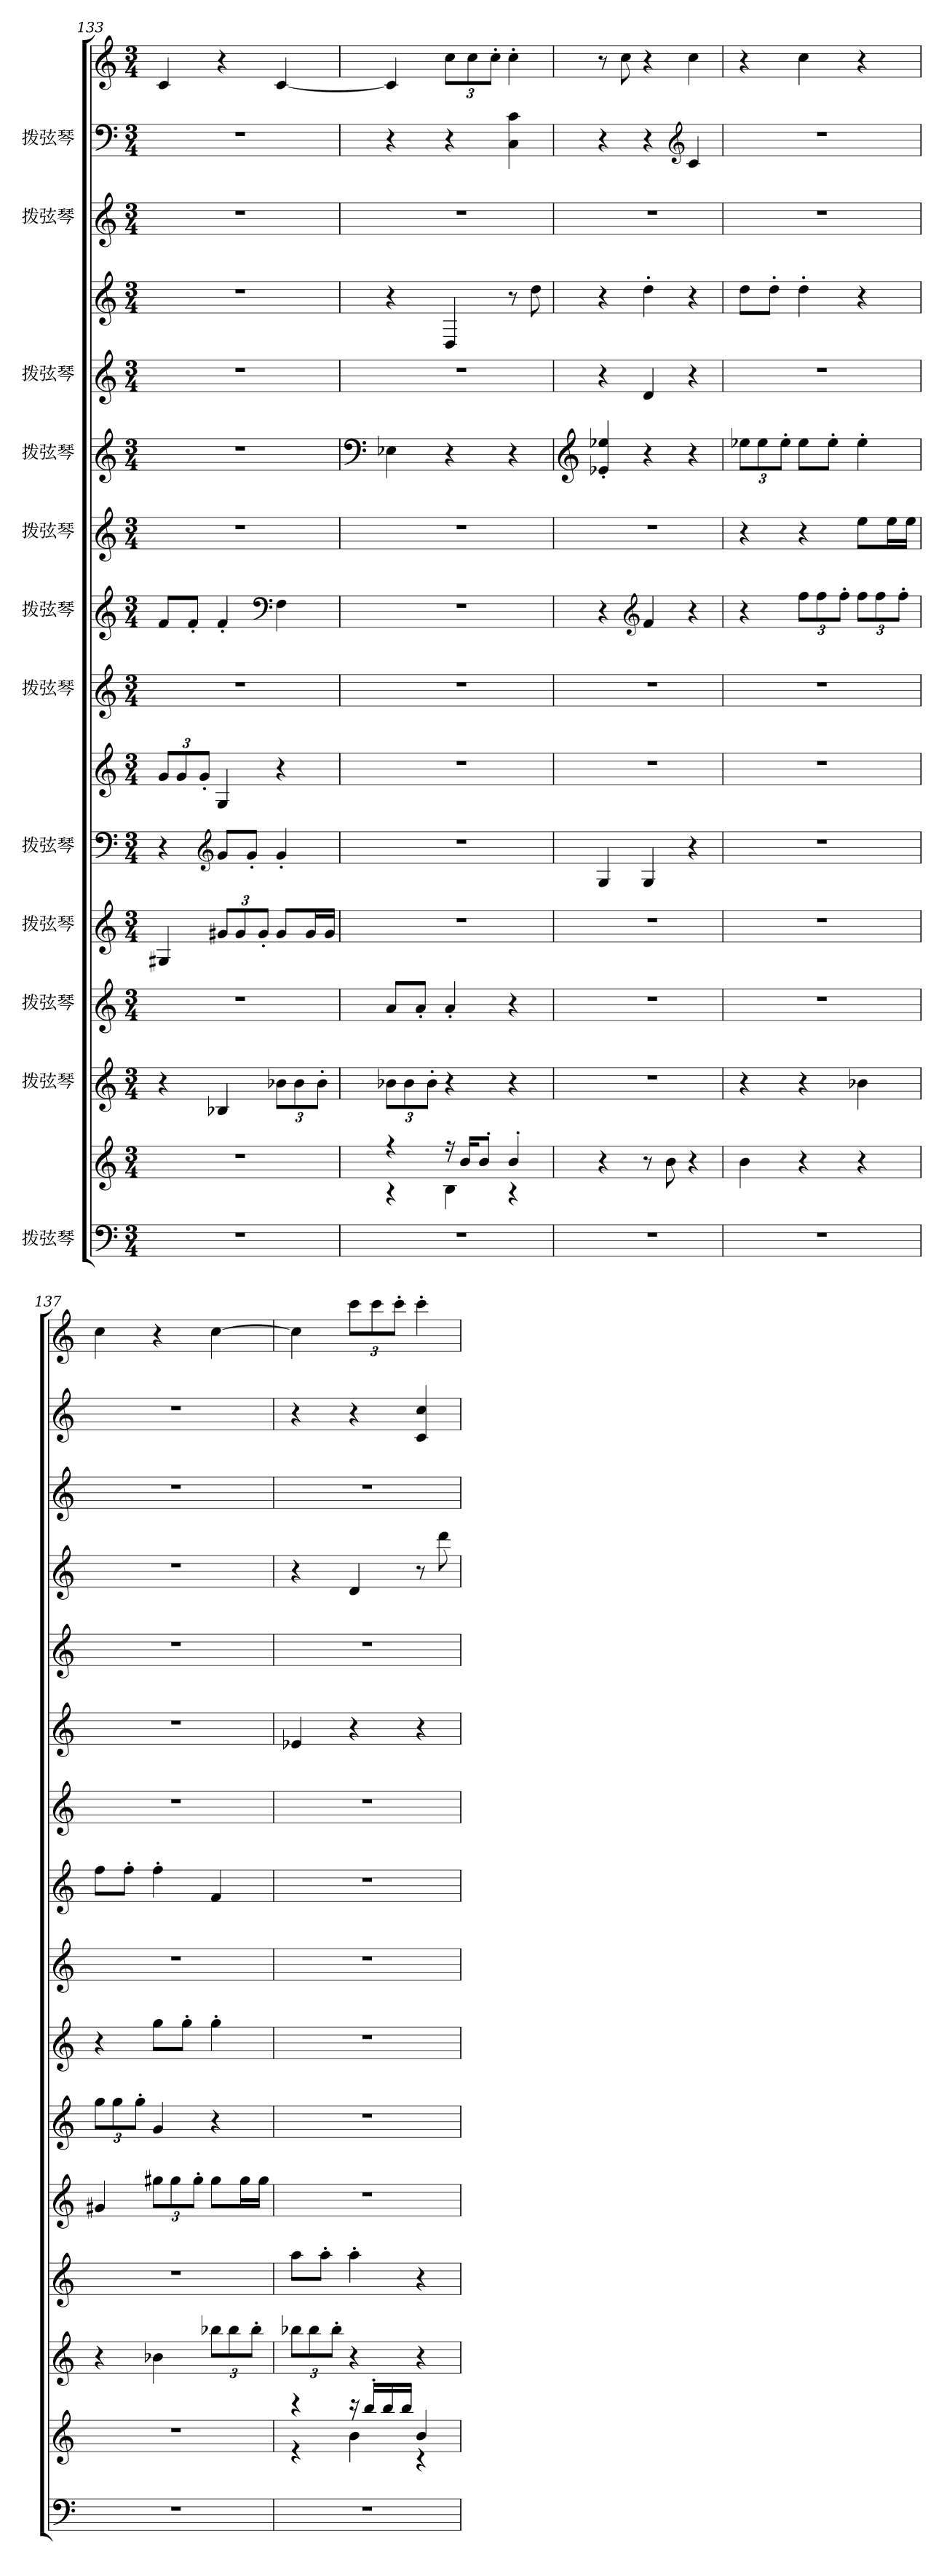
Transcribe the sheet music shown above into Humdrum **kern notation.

**kern	**kern	**kern	**kern	**kern	**kern	**kern	**kern	**kern	**kern	**kern	**kern	**kern	**kern	**kern	**kern
*part12	*part12	*part11	*part10	*part9	*part8	*part8	*part7	*part6	*part5	*part4	*part3	*part3	*part2	*part1	*part1
*staff16	*staff15	*staff14	*staff13	*staff12	*staff11	*staff10	*staff9	*staff8	*staff7	*staff6	*staff5	*staff4	*staff3	*staff2	*staff1
*I"拨弦琴	*	*I"拨弦琴	*I"拨弦琴	*I"拨弦琴	*I"拨弦琴	*	*I"拨弦琴	*I"拨弦琴	*I"拨弦琴	*I"拨弦琴	*I"拨弦琴	*	*I"拨弦琴	*I"拨弦琴	*
*clefF4	*clefG2	*clefG2	*clefG2	*clefG2	*clefF4	*clefG2	*clefG2	*clefG2	*clefG2	*clefG2	*clefG2	*clefG2	*clefG2	*clefF4	*clefG2
*k[]	*k[]	*k[]	*k[]	*k[]	*k[]	*k[]	*k[]	*k[]	*k[]	*k[]	*k[]	*k[]	*k[]	*k[]	*k[]
*M3/4	*M3/4	*M3/4	*M3/4	*M3/4	*M3/4	*M3/4	*M3/4	*M3/4	*M3/4	*M3/4	*M3/4	*M3/4	*M3/4	*M3/4	*M3/4
*	*	*	*	*	*	*Xbrackettup	*	*	*	*	*	*	*	*	*
=133	=133	=133	=133	=133	=133	=133	=133	=133	=133	=133	=133	=133	=133	=133	=133
2.r	2.r	4r	2.r	4G#X/	4r	12g/L	2.r	8f/L	2.r	2.r	2.r	2.r	2.r	2.r	4c/
.	.	.	.	.	.	12g/	.	.	.	.	.	.	.	.	.
.	.	.	.	.	.	.	.	8f'/J	.	.	.	.	.	.	.
.	.	.	.	.	.	12g'/J	.	.	.	.	.	.	.	.	.
*	*	*	*	*	*clefG2	*	*	*	*	*	*	*	*	*	*
*	*	*	*	*Xbrackettup	*	*	*	*	*	*	*	*	*	*	*
.	.	4B-X/	.	12g#X/L	8g/L	4G/	.	4f'/	.	.	.	.	.	.	4r
.	.	.	.	12g#/	.	.	.	.	.	.	.	.	.	.	.
.	.	.	.	.	8g'/J	.	.	.	.	.	.	.	.	.	.
.	.	.	.	12g#'/J	.	.	.	.	.	.	.	.	.	.	.
*	*	*	*	*	*	*	*	*clefF4	*	*	*	*	*	*	*
*	*	*Xbrackettup	*	*	*	*	*	*	*	*	*	*	*	*	*
.	.	12b-X\L	.	8g#/L	4g'/	4r	.	4F\	.	.	.	.	.	.	[4c/
.	.	12b-\	.	.	.	.	.	.	.	.	.	.	.	.	.
.	.	.	.	16g#/L	.	.	.	.	.	.	.	.	.	.	.
.	.	12b-'\J	.	.	.	.	.	.	.	.	.	.	.	.	.
.	.	.	.	16g#/JJ	.	.	.	.	.	.	.	.	.	.	.
=134	=134	=134	=134	=134	=134	=134	=134	=134	=134	=134	=134	=134	=134	=134	=134
*	*	*	*	*	*	*	*	*	*	*clefF4	*	*	*	*	*
*	*^	*	*	*	*	*	*	*	*	*	*	*	*	*	*
2.r	4r	4r	12b-X\L	8a/L	2.r	2.r	2.r	2.r	2.r	2.r	4E-X\	2.r	4r	2.r	4r	4c/]
.	.	.	12b-\	.	.	.	.	.	.	.	.	.	.	.	.	.
.	.	.	.	8a'/J	.	.	.	.	.	.	.	.	.	.	.	.
.	.	.	12b-'\J	.	.	.	.	.	.	.	.	.	.	.	.	.
*	*	*	*	*	*	*	*	*	*	*	*	*	*	*	*	*Xbrackettup
.	16r	4B\	4r	4a'/	.	.	.	.	.	.	4r	.	4D/	.	4r	12cc\L
.	16b/KL	.	.	.	.	.	.	.	.	.	.	.	.	.	.	.
.	.	.	.	.	.	.	.	.	.	.	.	.	.	.	.	12cc\
.	8b'/J	.	.	.	.	.	.	.	.	.	.	.	.	.	.	.
.	.	.	.	.	.	.	.	.	.	.	.	.	.	.	.	12cc'\J
.	4b'/	4r	4r	4r	.	.	.	.	.	.	4r	.	8r	.	4C\ 4c\	4cc'\
.	.	.	.	.	.	.	.	.	.	.	.	.	8dd\	.	.	.
*	*v	*v	*	*	*	*	*	*	*	*	*	*	*	*	*	*
!!LO:PB:g=z
=135	=135	=135	=135	=135	=135	=135	=135	=135	=135	=135	=135	=135	=135	=135	=135
*	*	*	*	*	*	*	*	*	*	*clefG2	*	*	*	*	*
2.r	4r	2.r	2.r	2.r	4G/	2.r	2.r	4r	2.r	4e-X/' 4ee-X/'	4r	4r	2.r	4r	8r
.	.	.	.	.	.	.	.	.	.	.	.	.	.	.	8cc\
*	*	*	*	*	*	*	*	*clefG2	*	*	*	*	*	*	*
.	8r	.	.	.	4G/	.	.	4f/	.	4r	4d/	4dd'\	.	4r	4r
.	8b\	.	.	.	.	.	.	.	.	.	.	.	.	.	.
*	*	*	*	*	*	*	*	*	*	*	*	*	*	*clefG2	*
.	4r	.	.	.	4r	.	.	4r	.	4r	4r	4r	.	4c/	4cc\
=136	=136	=136	=136	=136	=136	=136	=136	=136	=136	=136	=136	=136	=136	=136	=136
*	*	*	*	*	*	*	*	*	*	*Xbrackettup	*	*	*	*	*
2.r	4b\	4r	2.r	2.r	2.r	2.r	2.r	4r	4r	12ee-X\L	2.r	8dd\L	2.r	2.r	4r
.	.	.	.	.	.	.	.	.	.	12ee-\	.	.	.	.	.
.	.	.	.	.	.	.	.	.	.	.	.	8dd'\J	.	.	.
.	.	.	.	.	.	.	.	.	.	12ee-'\J	.	.	.	.	.
*	*	*	*	*	*	*	*	*Xbrackettup	*	*	*	*	*	*	*
.	4r	4r	.	.	.	.	.	12ff\L	4r	8ee-\L	.	4dd'\	.	.	4cc\
.	.	.	.	.	.	.	.	12ff\	.	.	.	.	.	.	.
.	.	.	.	.	.	.	.	.	.	8ee-'\J	.	.	.	.	.
.	.	.	.	.	.	.	.	12ff'\J	.	.	.	.	.	.	.
.	4r	4b-X\	.	.	.	.	.	12ff\L	8ee\L	4ee-'\	.	4r	.	.	4r
.	.	.	.	.	.	.	.	12ff\	.	.	.	.	.	.	.
.	.	.	.	.	.	.	.	.	16ee\L	.	.	.	.	.	.
.	.	.	.	.	.	.	.	12ff'\J	.	.	.	.	.	.	.
.	.	.	.	.	.	.	.	.	16ee\JJ	.	.	.	.	.	.
=137	=137	=137	=137	=137	=137	=137	=137	=137	=137	=137	=137	=137	=137	=137	=137
*	*	*	*	*	*Xbrackettup	*	*	*	*	*	*	*	*	*	*
2.r	2.r	4r	2.r	4g#X/	12gg\L	4r	2.r	8ff\L	2.r	2.r	2.r	2.r	2.r	2.r	4cc\
.	.	.	.	.	12gg\	.	.	.	.	.	.	.	.	.	.
.	.	.	.	.	.	.	.	8ff'\J	.	.	.	.	.	.	.
.	.	.	.	.	12gg'\J	.	.	.	.	.	.	.	.	.	.
.	.	4b-X\	.	12gg#X\L	4g/	8gg\L	.	4ff'\	.	.	.	.	.	.	4r
.	.	.	.	12gg#\	.	.	.	.	.	.	.	.	.	.	.
.	.	.	.	.	.	8gg'\J	.	.	.	.	.	.	.	.	.
.	.	.	.	12gg#'\J	.	.	.	.	.	.	.	.	.	.	.
.	.	12bb-X\L	.	8gg#\L	4r	4gg'\	.	4f/	.	.	.	.	.	.	[4cc\
.	.	12bb-\	.	.	.	.	.	.	.	.	.	.	.	.	.
.	.	.	.	16gg#\L	.	.	.	.	.	.	.	.	.	.	.
.	.	12bb-'\J	.	.	.	.	.	.	.	.	.	.	.	.	.
.	.	.	.	16gg#\JJ	.	.	.	.	.	.	.	.	.	.	.
=138	=138	=138	=138	=138	=138	=138	=138	=138	=138	=138	=138	=138	=138	=138	=138
*	*^	*	*	*	*	*	*	*	*	*	*	*	*	*	*
2.r	4r	4r	12bb-X\L	8aa\L	2.r	2.r	2.r	2.r	2.r	2.r	4e-X/	2.r	4r	2.r	4r	4cc\]
.	.	.	12bb-\	.	.	.	.	.	.	.	.	.	.	.	.	.
.	.	.	.	8aa'\J	.	.	.	.	.	.	.	.	.	.	.	.
.	.	.	12bb-'\J	.	.	.	.	.	.	.	.	.	.	.	.	.
.	16r	4b\	4r	4aa'\	.	.	.	.	.	.	4r	.	4d/	.	4r	12ccc\L
.	16bb'/LL	.	.	.	.	.	.	.	.	.	.	.	.	.	.	.
.	.	.	.	.	.	.	.	.	.	.	.	.	.	.	.	12ccc\
.	16bb/	.	.	.	.	.	.	.	.	.	.	.	.	.	.	.
.	.	.	.	.	.	.	.	.	.	.	.	.	.	.	.	12ccc'\J
.	16bb/JJ	.	.	.	.	.	.	.	.	.	.	.	.	.	.	.
.	4b/	4r	4r	4r	.	.	.	.	.	.	4r	.	8r	.	4c/ 4cc/	4ccc'\
.	.	.	.	.	.	.	.	.	.	.	.	.	8ddd\	.	.	.
*	*v	*v	*	*	*	*	*	*	*	*	*	*	*	*	*	*
=	=	=	=	=	=	=	=	=	=	=	=	=	=	=	=
*-	*-	*-	*-	*-	*-	*-	*-	*-	*-	*-	*-	*-	*-	*-	*-
